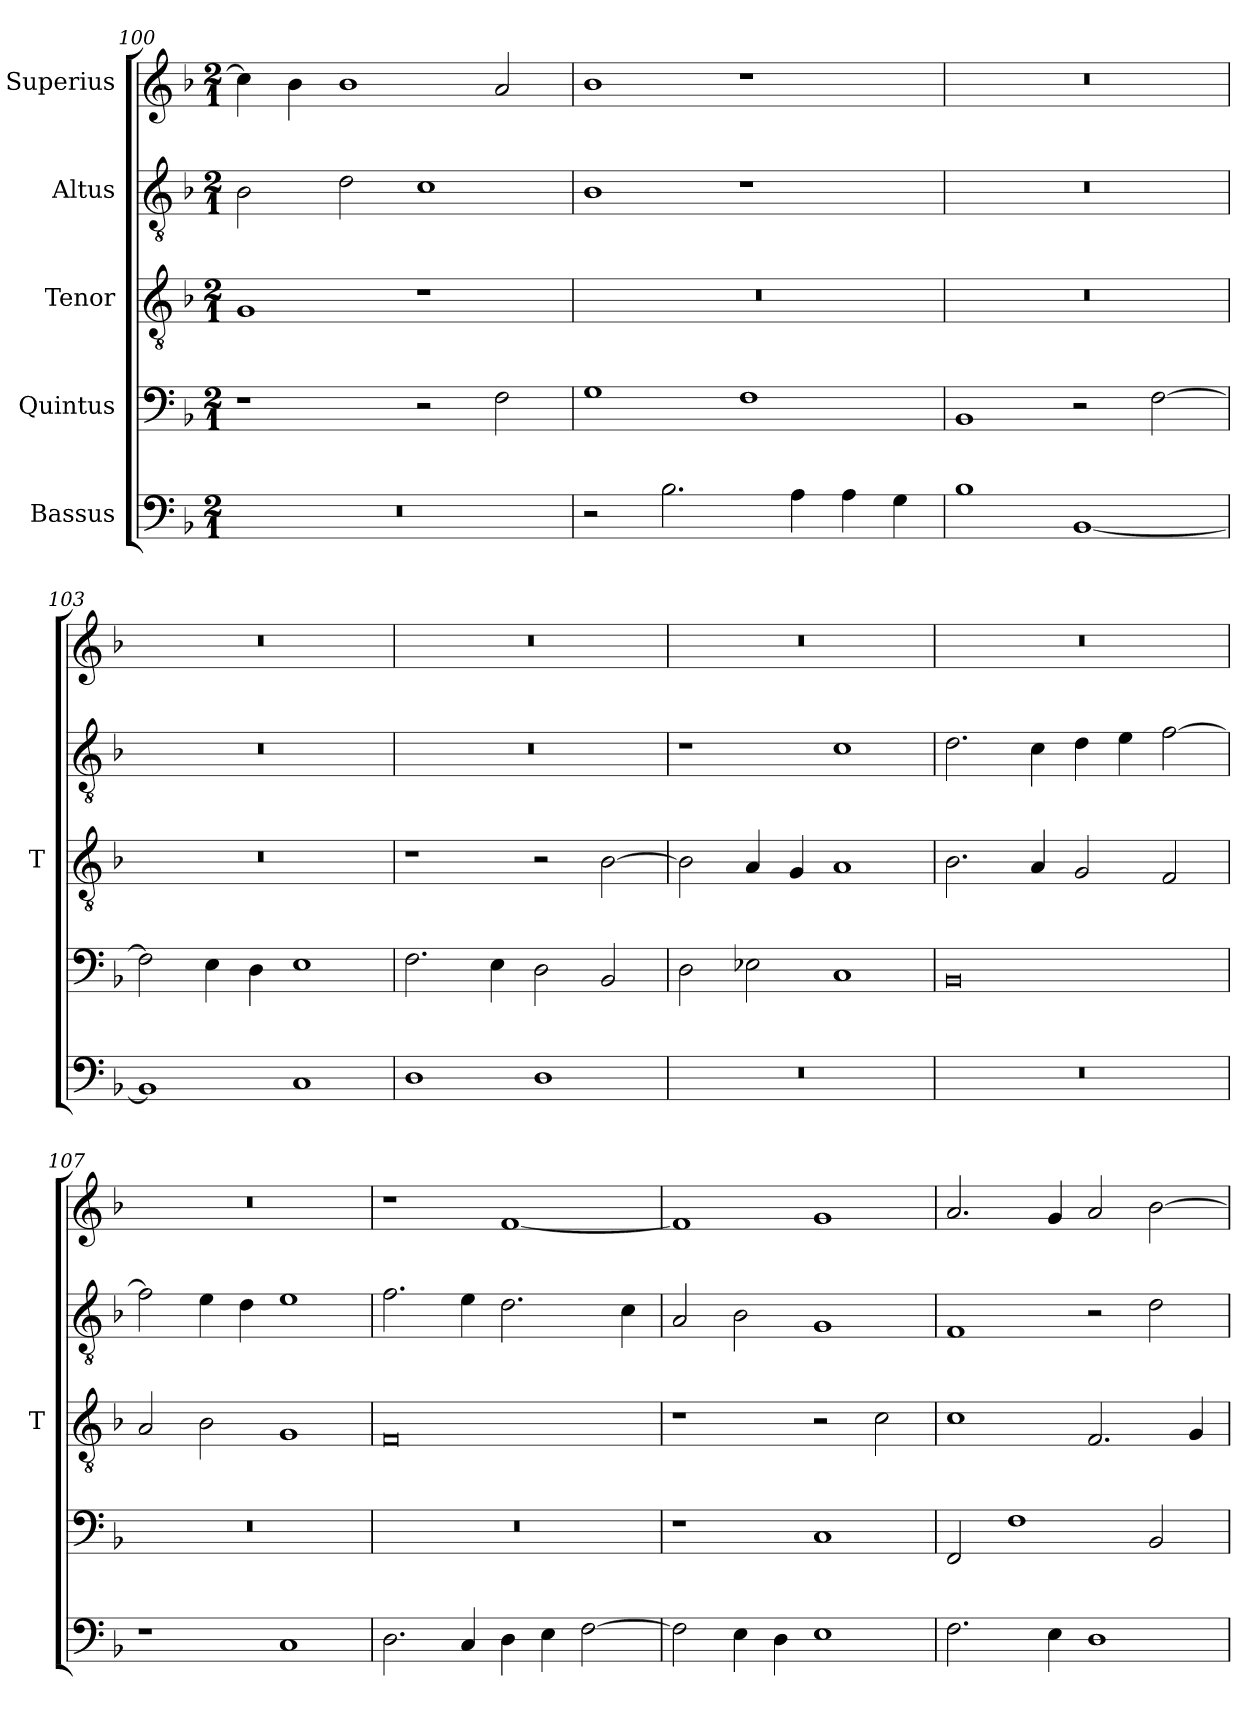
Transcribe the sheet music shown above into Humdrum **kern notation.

**kern	**kern	**kern	**kern	**kern
*part5	*part4	*part3	*part2	*part1
*staff5	*staff4	*staff3	*staff2	*staff1
*I"Bassus	*I"Quintus	*I"Tenor	*I"Altus	*I"Superius
*	*	*I'T	*	*
*clefF4	*clefF4	*clefGv2	*clefGv2	*clefG2
*k[b-]	*k[b-]	*k[b-]	*k[b-]	*k[b-]
*M2/1	*M2/1	*M2/1	*M2/1	*M2/1
=100	=100	=100	=100	=100
0r	1r	1G	2B-\	4cc\]
.	.	.	.	4b-\
.	.	.	2d\	1b-
.	2r	1r	1c	.
.	2F\	.	.	2a/
=101	=101	=101	=101	=101
2r	1G	0r	1B-	1b-
2.B-\	.	.	.	.
.	1F	.	1r	1r
4A\	.	.	.	.
4A\	.	.	.	.
4G\	.	.	.	.
=102	=102	=102	=102	=102
1B-	1BB-	0r	0r	0r
[1BB-	2r	.	.	.
.	[2F\	.	.	.
=103	=103	=103	=103	=103
1BB-]	2F\]	0r	0r	0r
.	4E\	.	.	.
.	4D\	.	.	.
1C	1E	.	.	.
=104	=104	=104	=104	=104
1D	2.F\	1r	0r	0r
.	4E\	.	.	.
1D	2D\	2r	.	.
.	2BB-/	[2B-\	.	.
=105	=105	=105	=105	=105
0r	2D\	2B-\]	1r	0r
.	2E-X\	4A/	.	.
.	.	4G/	.	.
.	1C	1A	1c	.
=106	=106	=106	=106	=106
0r	0BB-	2.B-\	2.d\	0r
.	.	4A/	4c\	.
.	.	2G/	4d\	.
.	.	.	4e\	.
.	.	2F/	[2f\	.
=107	=107	=107	=107	=107
1r	0r	2A/	2f\]	0r
.	.	2B-\	4e\	.
.	.	.	4d\	.
1C	.	1G	1e	.
=108	=108	=108	=108	=108
2.D\	0r	0F	2.f\	1r
4C/	.	.	4e\	.
4D\	.	.	2.d\	[1f
4E\	.	.	.	.
[2F\	.	.	.	.
.	.	.	4c\	.
=109	=109	=109	=109	=109
2F\]	1r	1r	2A/	1f]
4E\	.	.	2B-\	.
4D\	.	.	.	.
1E	1C	2r	1G	1g
.	.	2c\	.	.
=110	=110	=110	=110	=110
2.F\	2FF/	1c	1F	2.a/
.	1F	.	.	.
4E\	.	.	.	4g/
1D	.	2.F/	2r	2a/
.	2BB-/	.	2d\	[2b-\
.	.	4G/	.	.
=	=	=	=	=
*-	*-	*-	*-	*-
